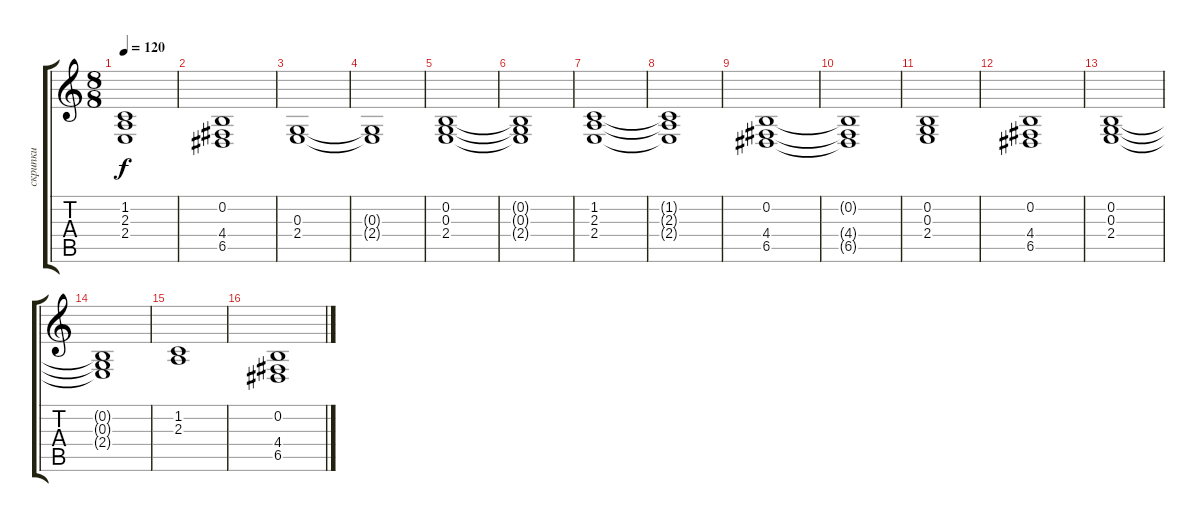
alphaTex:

\track ("скрипки" "скрипки") {instrument synthstrings1}
\staff {score tabs}
\tuning (E4 B3 G3 D3 A2 E2) {hide}
\ts (8 8)
\tempo 120
\clef g2
\ks c
(1.2 2.3 2.4).1{dy f} |
(0.2 4.4 6.5).1 |
(0.3 2.4).1 |
(0.3{t} 2.4{t}).1 |
(0.2 0.3 2.4).1 |
(0.2{t} 0.3{t} 2.4{t}).1 |
(1.2 2.3 2.4).1 |
(1.2{t} 2.3{t} 2.4{t}).1 |
(0.2 4.4 6.5).1 |
(0.2{t} 4.4{t} 6.5{t}).1 |
(0.2 0.3 2.4).1 |
(0.2 4.4 6.5).1 |
(0.2 0.3 2.4).1 |
(0.2{t} 0.3{t} 2.4{t}).1 |
(1.2 2.3).1 |
(0.2 4.4 6.5).1
